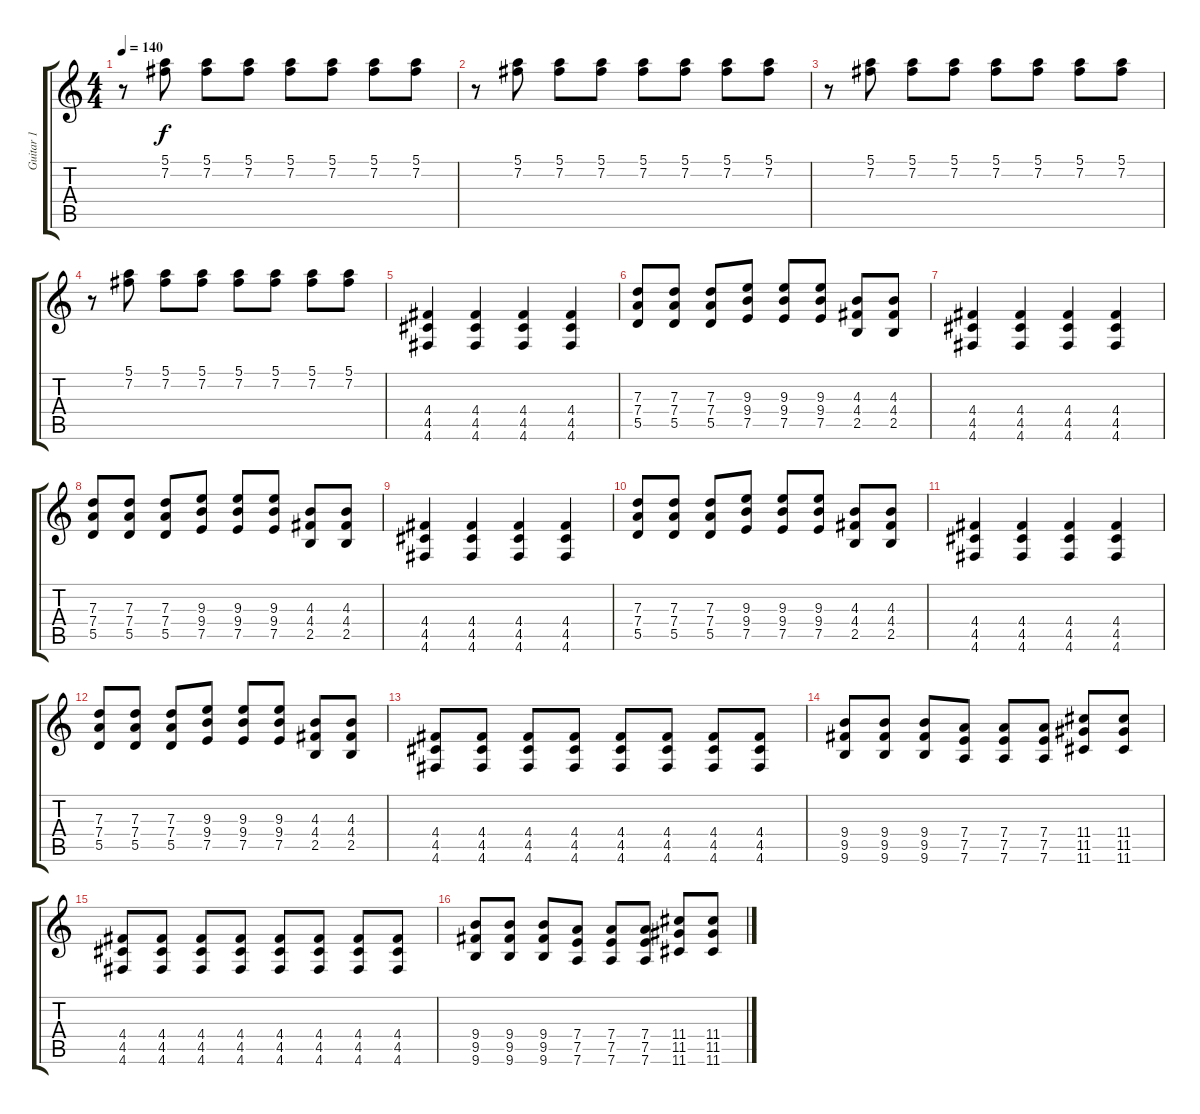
\track ("Guitar 1" "Guitar 1") {instrument distortionguitar}
\staff {score tabs}
\tuning (E4 B3 G3 D3 A2 D2) {hide}
\ts (4 4)
\tempo 140
\clef g2
\ks c
r.8{dy f} (5.1 7.2).8 (5.1 7.2).8 (5.1 7.2).8 (5.1 7.2).8 (5.1 7.2).8 (5.1 7.2).8 (5.1 7.2).8 |
r.8 (5.1 7.2).8 (5.1 7.2).8 (5.1 7.2).8 (5.1 7.2).8 (5.1 7.2).8 (5.1 7.2).8 (5.1 7.2).8 |
r.8 (5.1 7.2).8 (5.1 7.2).8 (5.1 7.2).8 (5.1 7.2).8 (5.1 7.2).8 (5.1 7.2).8 (5.1 7.2).8 |
r.8 (5.1 7.2).8 (5.1 7.2).8 (5.1 7.2).8 (5.1 7.2).8 (5.1 7.2).8 (5.1 7.2).8 (5.1 7.2).8 |
(4.4 4.5 4.6).4 (4.4 4.5 4.6).4 (4.4 4.5 4.6).4 (4.4 4.5 4.6).4 |
(7.3 7.4 5.5).8 (7.3 7.4 5.5).8 (7.3 7.4 5.5).8 (9.3 9.4 7.5).8 (9.3 9.4 7.5).8 (9.3 9.4 7.5).8 (4.3 4.4 2.5).8 (4.3 4.4 2.5).8 |
(4.4 4.5 4.6).4 (4.4 4.5 4.6).4 (4.4 4.5 4.6).4 (4.4 4.5 4.6).4 |
(7.3 7.4 5.5).8 (7.3 7.4 5.5).8 (7.3 7.4 5.5).8 (9.3 9.4 7.5).8 (9.3 9.4 7.5).8 (9.3 9.4 7.5).8 (4.3 4.4 2.5).8 (4.3 4.4 2.5).8 |
(4.4 4.5 4.6).4 (4.4 4.5 4.6).4 (4.4 4.5 4.6).4 (4.4 4.5 4.6).4 |
(7.3 7.4 5.5).8 (7.3 7.4 5.5).8 (7.3 7.4 5.5).8 (9.3 9.4 7.5).8 (9.3 9.4 7.5).8 (9.3 9.4 7.5).8 (4.3 4.4 2.5).8 (4.3 4.4 2.5).8 |
(4.4 4.5 4.6).4 (4.4 4.5 4.6).4 (4.4 4.5 4.6).4 (4.4 4.5 4.6).4 |
(7.3 7.4 5.5).8 (7.3 7.4 5.5).8 (7.3 7.4 5.5).8 (9.3 9.4 7.5).8 (9.3 9.4 7.5).8 (9.3 9.4 7.5).8 (4.3 4.4 2.5).8 (4.3 4.4 2.5).8 |
(4.4 4.5 4.6).8 (4.4 4.5 4.6).8 (4.4 4.5 4.6).8 (4.4 4.5 4.6).8 (4.4 4.5 4.6).8 (4.4 4.5 4.6).8 (4.4 4.5 4.6).8 (4.4 4.5 4.6).8 |
(9.4 9.5 9.6).8 (9.4 9.5 9.6).8 (9.4 9.5 9.6).8 (7.4 7.5 7.6).8 (7.4 7.5 7.6).8 (7.4 7.5 7.6).8 (11.4 11.5 11.6).8 (11.4 11.5 11.6).8 |
(4.4 4.5 4.6).8 (4.4 4.5 4.6).8 (4.4 4.5 4.6).8 (4.4 4.5 4.6).8 (4.4 4.5 4.6).8 (4.4 4.5 4.6).8 (4.4 4.5 4.6).8 (4.4 4.5 4.6).8 |
(9.4 9.5 9.6).8 (9.4 9.5 9.6).8 (9.4 9.5 9.6).8 (7.4 7.5 7.6).8 (7.4 7.5 7.6).8 (7.4 7.5 7.6).8 (11.4 11.5 11.6).8 (11.4 11.5 11.6).8
